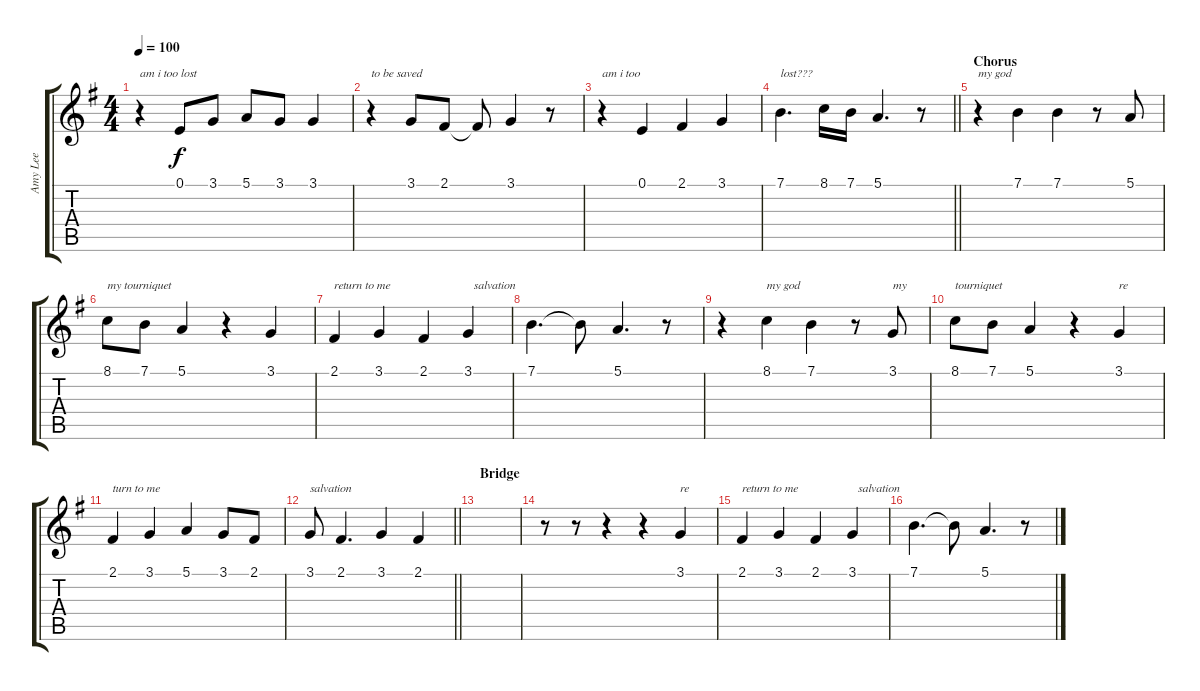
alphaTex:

\track ("Amy Lee" "Amy Lee") {instrument oboe}
\staff {score tabs}
\tuning (E4 B3 G3 D3 A2 E2) {hide}
\ts (4 4)
\tempo 100
\clef g2
\ks g
r.4{txt "am i too lost" dy f} 0.1.8 3.1.8 5.1.8 3.1.8 3.1.4 |
r.4{txt "to be saved"} 3.1.8 2.1.8 2.1{t}.8 3.1.4 r.8 |
r.4{txt "am i too"} 0.1.4 2.1.4 3.1.4 |
\barLineRight lightlight
7.1.4{d txt "lost???"} 8.1.16 7.1.16 5.1.4{d} r.8 |
\section ("" "Chorus")
r.4{txt "my god"} 7.1.4 7.1.4 r.8 5.1.8 |
8.1.8{txt "my tourniquet "} 7.1.8 5.1.4 r.4 3.1.4 |
2.1.4{txt "return to me"} 3.1.4 2.1.4 3.1.4{txt "  salvation"} |
7.1.4{d} 7.1{t}.8 5.1.4{d} r.8 |
r.4 8.1.4{txt "my god "} 7.1.4 r.8 3.1.8{txt "my"} |
8.1.8{txt "tourniquet"} 7.1.8 5.1.4 r.4 3.1.4{txt "re"} |
2.1.4{txt "turn to me"} 3.1.4 5.1.4 3.1.8 2.1.8 |
\barLineRight lightlight
3.1.8{txt "salvation"} 2.1.4{d} 3.1.4 2.1.4 |
\section ("" "Bridge")
|
r.8 r.8 r.4 r.4 3.1.4{txt "re" volume 10} |
2.1.4{txt "return to me"} 3.1.4 2.1.4 3.1.4{txt "  salvation"} |
7.1.4{d} 7.1{t}.8 5.1.4{d} r.8
